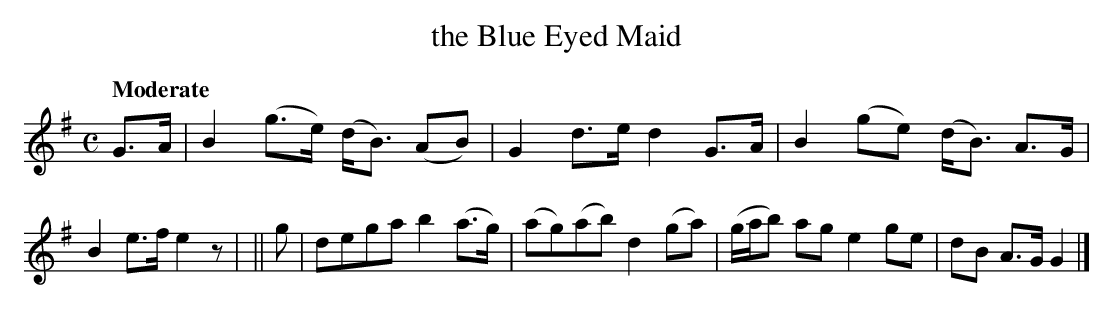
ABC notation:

X:1
T: the Blue Eyed Maid
Q: "Moderate"
M: C
L: 1/8
K: G
G>A | B2 (g>e) (d<B) (AB) | G2 d>e d2 G>A | B2 (ge) (d<B) A>G | B2 e>f e2 z |\
|| g | dega b2 (a>g) | (ag)(ab) d2 (ga) | (g/a/b) ag e2 ge | dB A>G G2 |]
